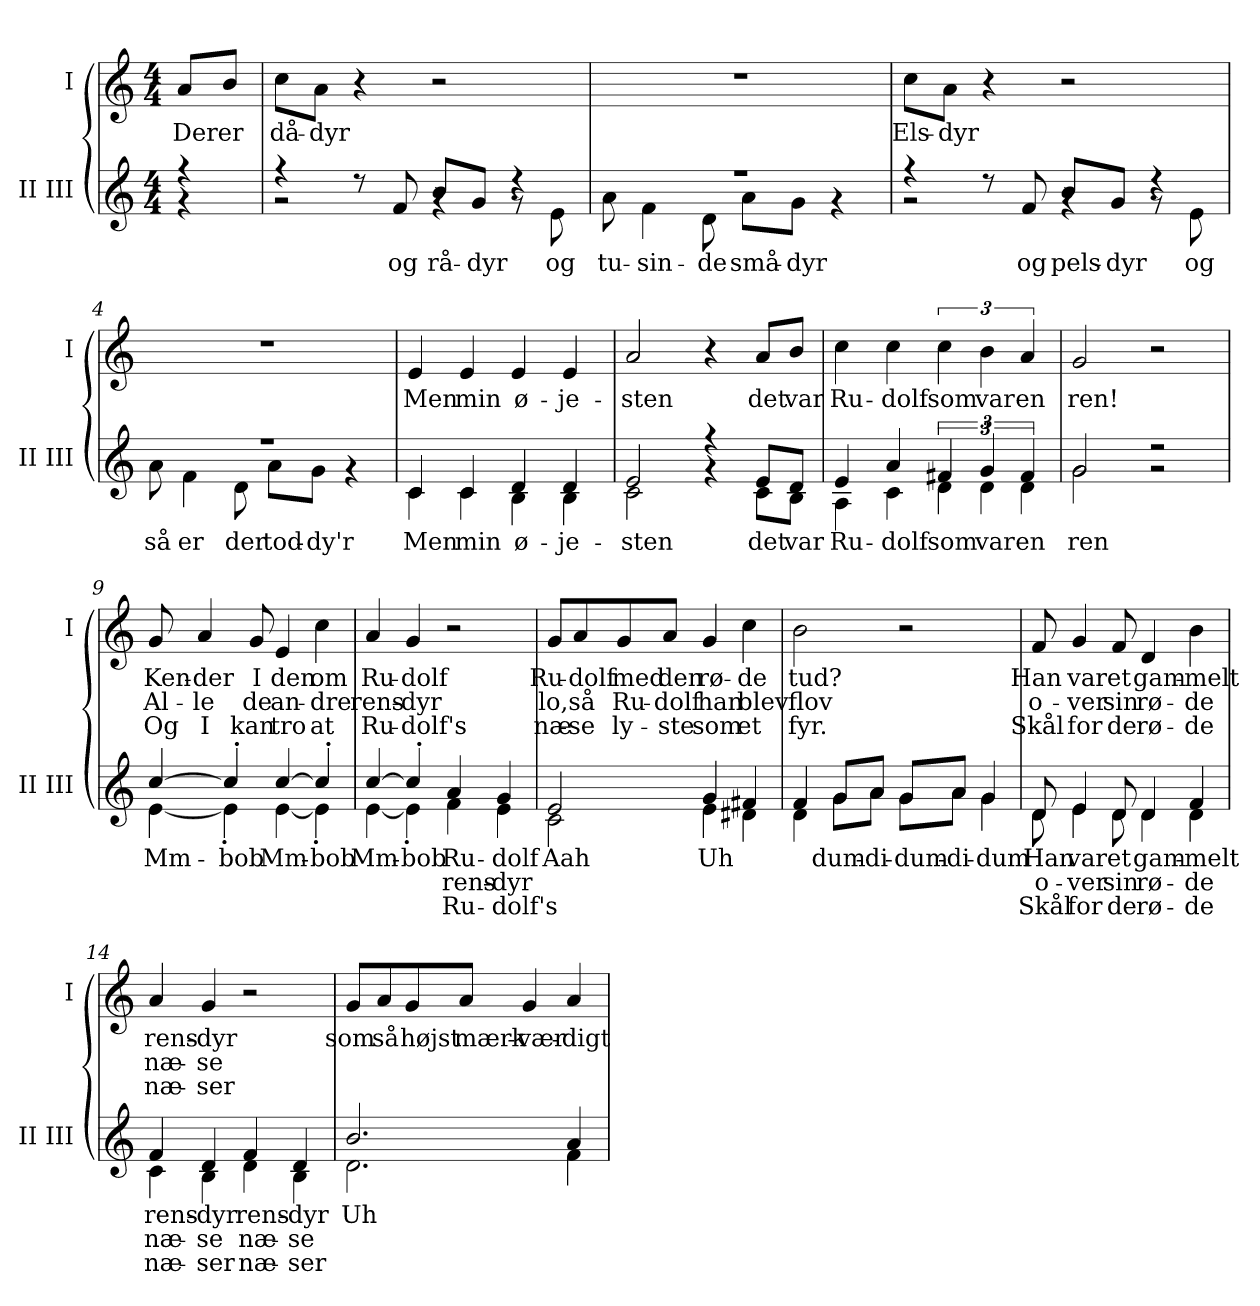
**kern	**text	**text	**text	**kern	**text	**text	**text
*part2	*part2	*part2	*part2	*part1	*part1	*part1	*part1
*staff2	*staff2	*staff2	*staff2	*staff1	*staff1	*staff1	*staff1
*I"II III	*	*	*	*I"I	*	*	*
*I'II III	*	*	*	*I'I	*	*	*
*clefG2	*	*	*	*clefG2	*	*	*
*k[]	*	*	*	*k[]	*	*	*
*M4/4	*	*	*	*M4/4	*	*	*
=	=	=	=	=	=	=	=
*^	*	*	*	*	*	*	*
!	!	!	!	!	!	!LO:LY:b	!	!
4r	4rg	.	.	.	8a/L	Der	.	.
!	!	!	!	!	!	!LO:LY:b	!	!
.	.	.	.	.	8b/J	er	.	.
=1	=1	=1	=1	=1	=1	=1	=1	=1
!	!	!	!	!	!	!LO:LY:b	!	!
4r	2rg	.	.	.	8cc\L	då-	.	.
!	!	!	!	!	!	!LO:LY:b	!	!
.	.	.	.	.	8a\J	-dyr	.	.
8r	.	.	.	.	4r	.	.	.
!	!	!LO:LY:b	!	!	!	!	!	!
8f/	.	og	.	.	.	.	.	.
!	!	!LO:LY:b	!	!	!	!	!	!
8b/L	4rg	rå-	.	.	2r	.	.	.
!	!	!LO:LY:b	!	!	!	!	!	!
8g/J	.	-dyr	.	.	.	.	.	.
4r	8rg	.	.	.	.	.	.	.
!	!	!LO:LY:b	!	!	!	!	!	!
.	8e\	og	.	.	.	.	.	.
=2	=2	=2	=2	=2	=2	=2	=2	=2
!	!	!LO:LY:b	!	!	!	!	!	!
1r	8a\	tu-	.	.	1r	.	.	.
!	!	!LO:LY:b	!	!	!	!	!	!
.	4f\	-sin-	.	.	.	.	.	.
!	!	!LO:LY:b	!	!	!	!	!	!
.	8d\	-de	.	.	.	.	.	.
!	!	!LO:LY:b	!	!	!	!	!	!
.	8a\L	små-	.	.	.	.	.	.
!	!	!LO:LY:b	!	!	!	!	!	!
.	8g\J	-dyr	.	.	.	.	.	.
.	4rg	.	.	.	.	.	.	.
=3	=3	=3	=3	=3	=3	=3	=3	=3
!	!	!	!	!	!	!LO:LY:b	!	!
4r	2rg	.	.	.	8cc\L	Els-	.	.
!	!	!	!	!	!	!LO:LY:b	!	!
.	.	.	.	.	8a\J	-dyr	.	.
8r	.	.	.	.	4r	.	.	.
!	!	!LO:LY:b	!	!	!	!	!	!
8f/	.	og	.	.	.	.	.	.
!	!	!LO:LY:b	!	!	!	!	!	!
8b/L	4rg	pels-	.	.	2r	.	.	.
!	!	!LO:LY:b	!	!	!	!	!	!
8g/J	.	-dyr	.	.	.	.	.	.
4r	8rg	.	.	.	.	.	.	.
!	!	!LO:LY:b	!	!	!	!	!	!
.	8e\	og	.	.	.	.	.	.
!!LO:LB:g=z
=4	=4	=4	=4	=4	=4	=4	=4	=4
!	!	!LO:LY:b	!	!	!	!	!	!
1r	8a\	så	.	.	1r	.	.	.
!	!	!LO:LY:b	!	!	!	!	!	!
.	4f\	er	.	.	.	.	.	.
!	!	!LO:LY:b	!	!	!	!	!	!
.	8d\	der	.	.	.	.	.	.
!	!	!LO:LY:b	!	!	!	!	!	!
.	8a\L	tod-	.	.	.	.	.	.
!	!	!LO:LY:b	!	!	!	!	!	!
.	8g\J	-dy'r	.	.	.	.	.	.
.	4rg	.	.	.	.	.	.	.
=5	=5	=5	=5	=5	=5	=5	=5	=5
!	!	!LO:LY:b	!	!	!	!LO:LY:b	!	!
4c/	4c\	Men	.	.	4e/	Men	.	.
!	!	!LO:LY:b	!	!	!	!LO:LY:b	!	!
4c/	4c\	min	.	.	4e/	min	.	.
!	!	!LO:LY:b	!	!	!	!LO:LY:b	!	!
4d/	4B\	ø-	.	.	4e/	ø-	.	.
!	!	!LO:LY:b	!	!	!	!LO:LY:b	!	!
4d/	4B\	-je-	.	.	4e/	-je-	.	.
=6	=6	=6	=6	=6	=6	=6	=6	=6
!	!	!LO:LY:b	!	!	!	!LO:LY:b	!	!
2e/	2c\	-sten	.	.	2a/	-sten	.	.
4r	4rg	.	.	.	4r	.	.	.
!	!	!LO:LY:b	!	!	!	!LO:LY:b	!	!
8e/L	8c\L	det	.	.	8a/L	det	.	.
!	!	!LO:LY:b	!	!	!	!LO:LY:b	!	!
8d/J	8B\J	var	.	.	8b/J	var	.	.
=7	=7	=7	=7	=7	=7	=7	=7	=7
!	!	!LO:LY:b	!	!	!	!LO:LY:b	!	!
4e/	4A\	Ru-	.	.	4cc\	Ru-	.	.
!	!	!LO:LY:b	!	!	!	!LO:LY:b	!	!
4a/	4c\	-dolf	.	.	4cc\	-dolf	.	.
!	!	!LO:LY:b	!	!	!	!LO:LY:b	!	!
6f#X/	6d\	som	.	.	6cc\	som	.	.
!	!	!LO:LY:b	!	!	!	!LO:LY:b	!	!
6g/	6d\	var	.	.	6b\	var	.	.
!	!	!LO:LY:b	!	!	!	!LO:LY:b	!	!
6f#/	6d\	en	.	.	6a/	en	.	.
=8	=8	=8	=8	=8	=8	=8	=8	=8
!	!	!LO:LY:b	!	!	!	!LO:LY:b	!	!
2g/	2g\	ren	.	.	2g/	ren!	.	.
2r	2rg	.	.	.	2r	.	.	.
!!LO:LB:g=z
=9	=9	=9	=9	=9	=9	=9	=9	=9
!	!	!LO:LY:b	!	!	!	!LO:LY:b	!LO:LY:b	!LO:LY:b
[4cc/	[4e\	Mm-	.	.	8g/	Ken-	Al-	Og
!	!	!	!	!	!	!LO:LY:b	!LO:LY:b	!LO:LY:b
.	.	.	.	.	4a/	-der	-le	I
!	!	!LO:LY:b	!	!	!	!	!	!
4cc'/]	4e'\]	-bob	.	.	.	.	.	.
!	!	!	!	!	!	!LO:LY:b	!LO:LY:b	!LO:LY:b
.	.	.	.	.	8g/	I	de	kan
!	!	!LO:LY:b	!	!	!	!LO:LY:b	!LO:LY:b	!LO:LY:b
[4cc/	[4e\	Mm-	.	.	4e/	den	an-	tro
!	!	!LO:LY:b	!	!	!	!LO:LY:b	!LO:LY:b	!LO:LY:b
4cc'/]	4e'\]	-bob	.	.	4cc\	om	-dre	at
=10	=10	=10	=10	=10	=10	=10	=10	=10
!	!	!LO:LY:b	!	!	!	!LO:LY:b	!LO:LY:b	!LO:LY:b
[4cc/	[4e\	Mm-	.	.	4a/	Ru-	rens-	Ru-
!	!	!LO:LY:b	!	!	!	!LO:LY:b	!LO:LY:b	!LO:LY:b
4cc'/]	4e'\]	-bob	.	.	4g/	-dolf	-dyr	-dolf's
!	!	!LO:LY:b	!LO:LY:b	!LO:LY:b	!	!	!	!
4a/	4f\	Ru-	rens-	Ru-	2r	.	.	.
!	!	!LO:LY:b	!LO:LY:b	!LO:LY:b	!	!	!	!
4g/	4e\	-dolf	-dyr	-dolf's	.	.	.	.
=11	=11	=11	=11	=11	=11	=11	=11	=11
!	!	!LO:LY:b	!	!	!	!LO:LY:b	!LO:LY:b	!LO:LY:b
2e/	2c\	Aah	.	.	8g/L	Ru-	lo,	næ-
!	!	!	!	!	!	!LO:LY:b	!LO:LY:b	!LO:LY:b
.	.	.	.	.	8a/	-dolf	så	-se
!	!	!	!	!	!	!LO:LY:b	!LO:LY:b	!LO:LY:b
.	.	.	.	.	8g/	med	Ru-	ly-
!	!	!	!	!	!	!LO:LY:b	!LO:LY:b	!LO:LY:b
.	.	.	.	.	8a/J	den	-dolf	-ste
!	!	!LO:LY:b	!	!	!	!LO:LY:b	!LO:LY:b	!LO:LY:b
4g/	4e\	Uh	.	.	4g/	rø-	han	som
!	!	!	!	!	!	!LO:LY:b	!LO:LY:b	!LO:LY:b
4f#X/	4d#X\	.	.	.	4cc\	-de	blev	et
=12	=12	=12	=12	=12	=12	=12	=12	=12
!	!	!	!	!	!	!LO:LY:b	!LO:LY:b	!LO:LY:b
4f/	4d\	.	.	.	2b\	tud?	flov	fyr.
!	!	!LO:LY:b	!	!	!	!	!	!
8g/L	8g\L	dum-	.	.	.	.	.	.
!	!	!LO:LY:b	!	!	!	!	!	!
8a/J	8a\J	-di-	.	.	.	.	.	.
!	!	!LO:LY:b	!	!	!	!	!	!
8g/L	8g\L	-dum-	.	.	2r	.	.	.
!	!	!LO:LY:b	!	!	!	!	!	!
8a/J	8a\J	-di-	.	.	.	.	.	.
!	!	!LO:LY:b	!	!	!	!	!	!
4g/	4g\	-dum	.	.	.	.	.	.
!!LO:LB:g=z
=13	=13	=13	=13	=13	=13	=13	=13	=13
!	!	!LO:LY:b	!LO:LY:b	!LO:LY:b	!	!LO:LY:b	!LO:LY:b	!LO:LY:b
8d/	8d\	Han	o-	Skål	8f/	Han	o-	Skål
!	!	!LO:LY:b	!LO:LY:b	!LO:LY:b	!	!LO:LY:b	!LO:LY:b	!LO:LY:b
4e/	4e\	var	-ver	for	4g/	var	-ver	for
!	!	!LO:LY:b	!LO:LY:b	!LO:LY:b	!	!LO:LY:b	!LO:LY:b	!LO:LY:b
8d/	8d\	et	sin	de	8f/	et	sin	de
!	!	!LO:LY:b	!LO:LY:b	!LO:LY:b	!	!LO:LY:b	!LO:LY:b	!LO:LY:b
4d/	4d\	gam-	rø-	rø-	4d/	gam-	rø-	rø-
!	!	!LO:LY:b	!LO:LY:b	!LO:LY:b	!	!LO:LY:b	!LO:LY:b	!LO:LY:b
4f/	4d\	-melt	-de	-de	4b\	-melt	-de	-de
=14	=14	=14	=14	=14	=14	=14	=14	=14
!	!	!LO:LY:b	!LO:LY:b	!LO:LY:b	!	!LO:LY:b	!LO:LY:b	!LO:LY:b
4f/	4c\	rens-	næ-	næ-	4a/	rens-	næ-	næ-
!	!	!LO:LY:b	!LO:LY:b	!LO:LY:b	!	!LO:LY:b	!LO:LY:b	!LO:LY:b
4d/	4B\	-dyr	-se	-ser	4g/	-dyr	-se	-ser
!	!	!LO:LY:b	!LO:LY:b	!LO:LY:b	!	!	!	!
4f/	4d\	rens-	næ-	næ-	2r	.	.	.
!	!	!LO:LY:b	!LO:LY:b	!LO:LY:b	!	!	!	!
4d/	4B\	-dyr	-se	-ser	.	.	.	.
=15	=15	=15	=15	=15	=15	=15	=15	=15
!	!	!LO:LY:b	!	!	!	!LO:LY:b	!	!
2.b/	2.d\	Uh	.	.	8g/L	som	.	.
!	!	!	!	!	!	!LO:LY:b	!	!
.	.	.	.	.	8a/	så	.	.
!	!	!	!	!	!	!LO:LY:b	!	!
.	.	.	.	.	8g/	højst	.	.
!	!	!	!	!	!	!LO:LY:b	!	!
.	.	.	.	.	8a/J	mærk-	.	.
!	!	!	!	!	!	!LO:LY:b	!	!
.	.	.	.	.	4g/	-vær-	.	.
!	!	!	!	!	!	!LO:LY:b	!	!
4a/	4f\	.	.	.	4a/	-digt	.	.
*v	*v	*	*	*	*	*	*	*
=	=	=	=	=	=	=	=
*-	*-	*-	*-	*-	*-	*-	*-
